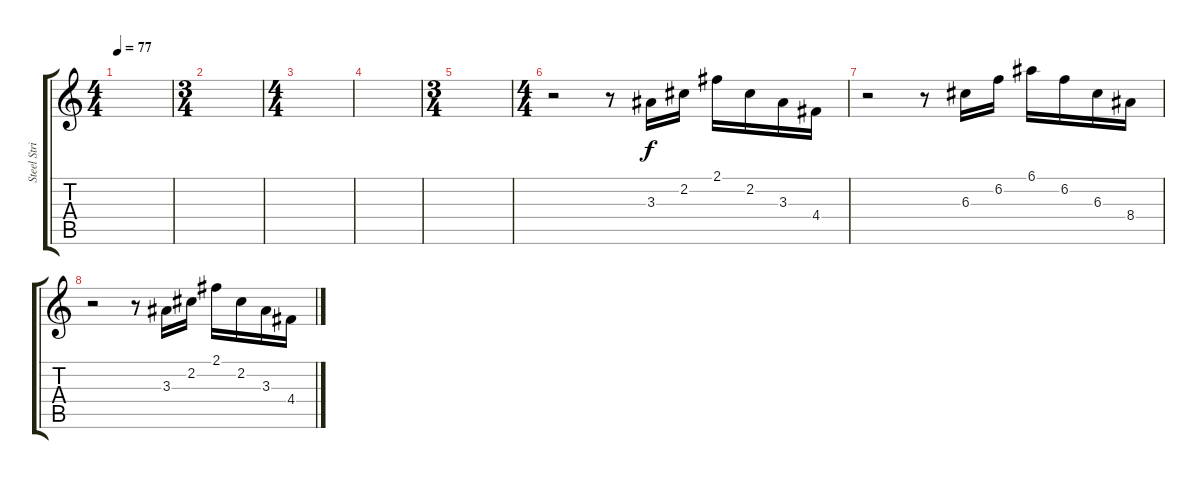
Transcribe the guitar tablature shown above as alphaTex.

\track ("Steel String Acoustic" "Steel Stri") {instrument acousticguitarsteel}
\staff {score tabs}
\tuning (E4 B3 G3 D3 A2 E2) {hide}
\ts (4 4)
\tempo 77
\clef g2
\ks c
|
\ts (3 4)
|
\ts (4 4)
|
|
\ts (3 4)
|
\ts (4 4)
r.2 r.8 3.3.16 2.2.16 2.1.16 2.2.16 3.3.16 4.4.16 |
r.2 r.8 6.3.16 6.2.16 6.1.16 6.2.16 6.3.16 8.4.16 |
r.2 r.8 3.3.16 2.2.16 2.1.16 2.2.16 3.3.16 4.4.16
